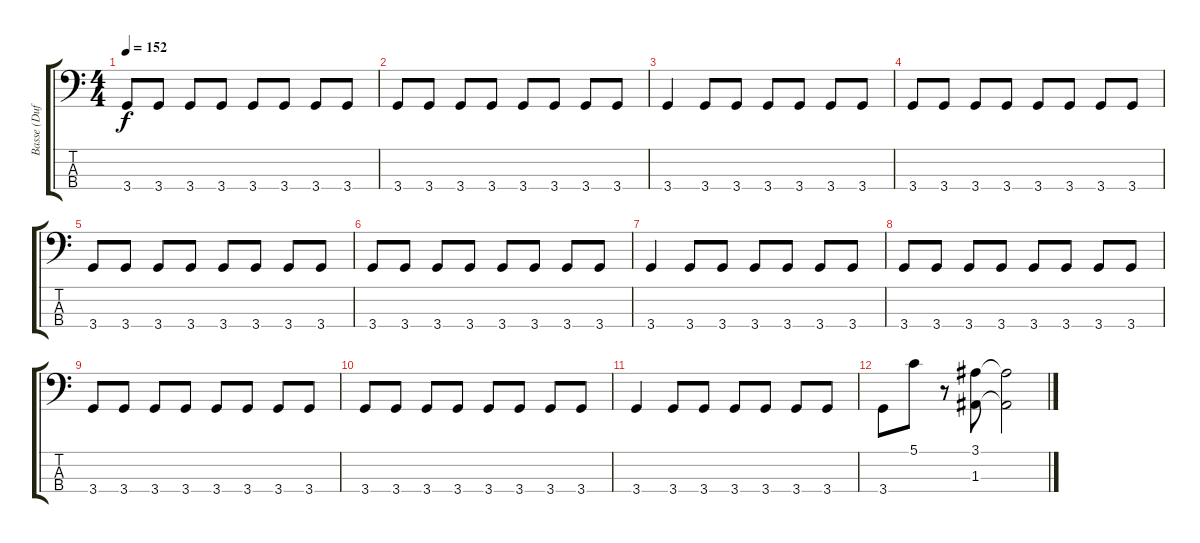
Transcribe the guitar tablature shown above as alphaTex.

\track ("Basse (Duff)" "Basse (Duf") {instrument electricbassfinger}
\staff {score tabs}
\tuning (G2 D2 A1 E1) {hide}
\ts (4 4)
\tempo 152
\clef f4
\ks c
3.4.8{dy f} 3.4.8 3.4.8 3.4.8 3.4.8 3.4.8 3.4.8 3.4.8 |
3.4.8 3.4.8 3.4.8 3.4.8 3.4.8 3.4.8 3.4.8 3.4.8 |
3.4.4 3.4.8 3.4.8 3.4.8 3.4.8 3.4.8 3.4.8 |
3.4.8 3.4.8 3.4.8 3.4.8 3.4.8 3.4.8 3.4.8 3.4.8 |
3.4.8 3.4.8 3.4.8 3.4.8 3.4.8 3.4.8 3.4.8 3.4.8 |
3.4.8 3.4.8 3.4.8 3.4.8 3.4.8 3.4.8 3.4.8 3.4.8 |
3.4.4 3.4.8 3.4.8 3.4.8 3.4.8 3.4.8 3.4.8 |
3.4.8 3.4.8 3.4.8 3.4.8 3.4.8 3.4.8 3.4.8 3.4.8 |
3.4.8 3.4.8 3.4.8 3.4.8 3.4.8 3.4.8 3.4.8 3.4.8 |
3.4.8 3.4.8 3.4.8 3.4.8 3.4.8 3.4.8 3.4.8 3.4.8 |
3.4.4 3.4.8 3.4.8 3.4.8 3.4.8 3.4.8 3.4.8 |
3.4.8 5.1.8 r.8 (3.1 1.3).8 (3.1{t} 1.3{t}).2{volume 0}
